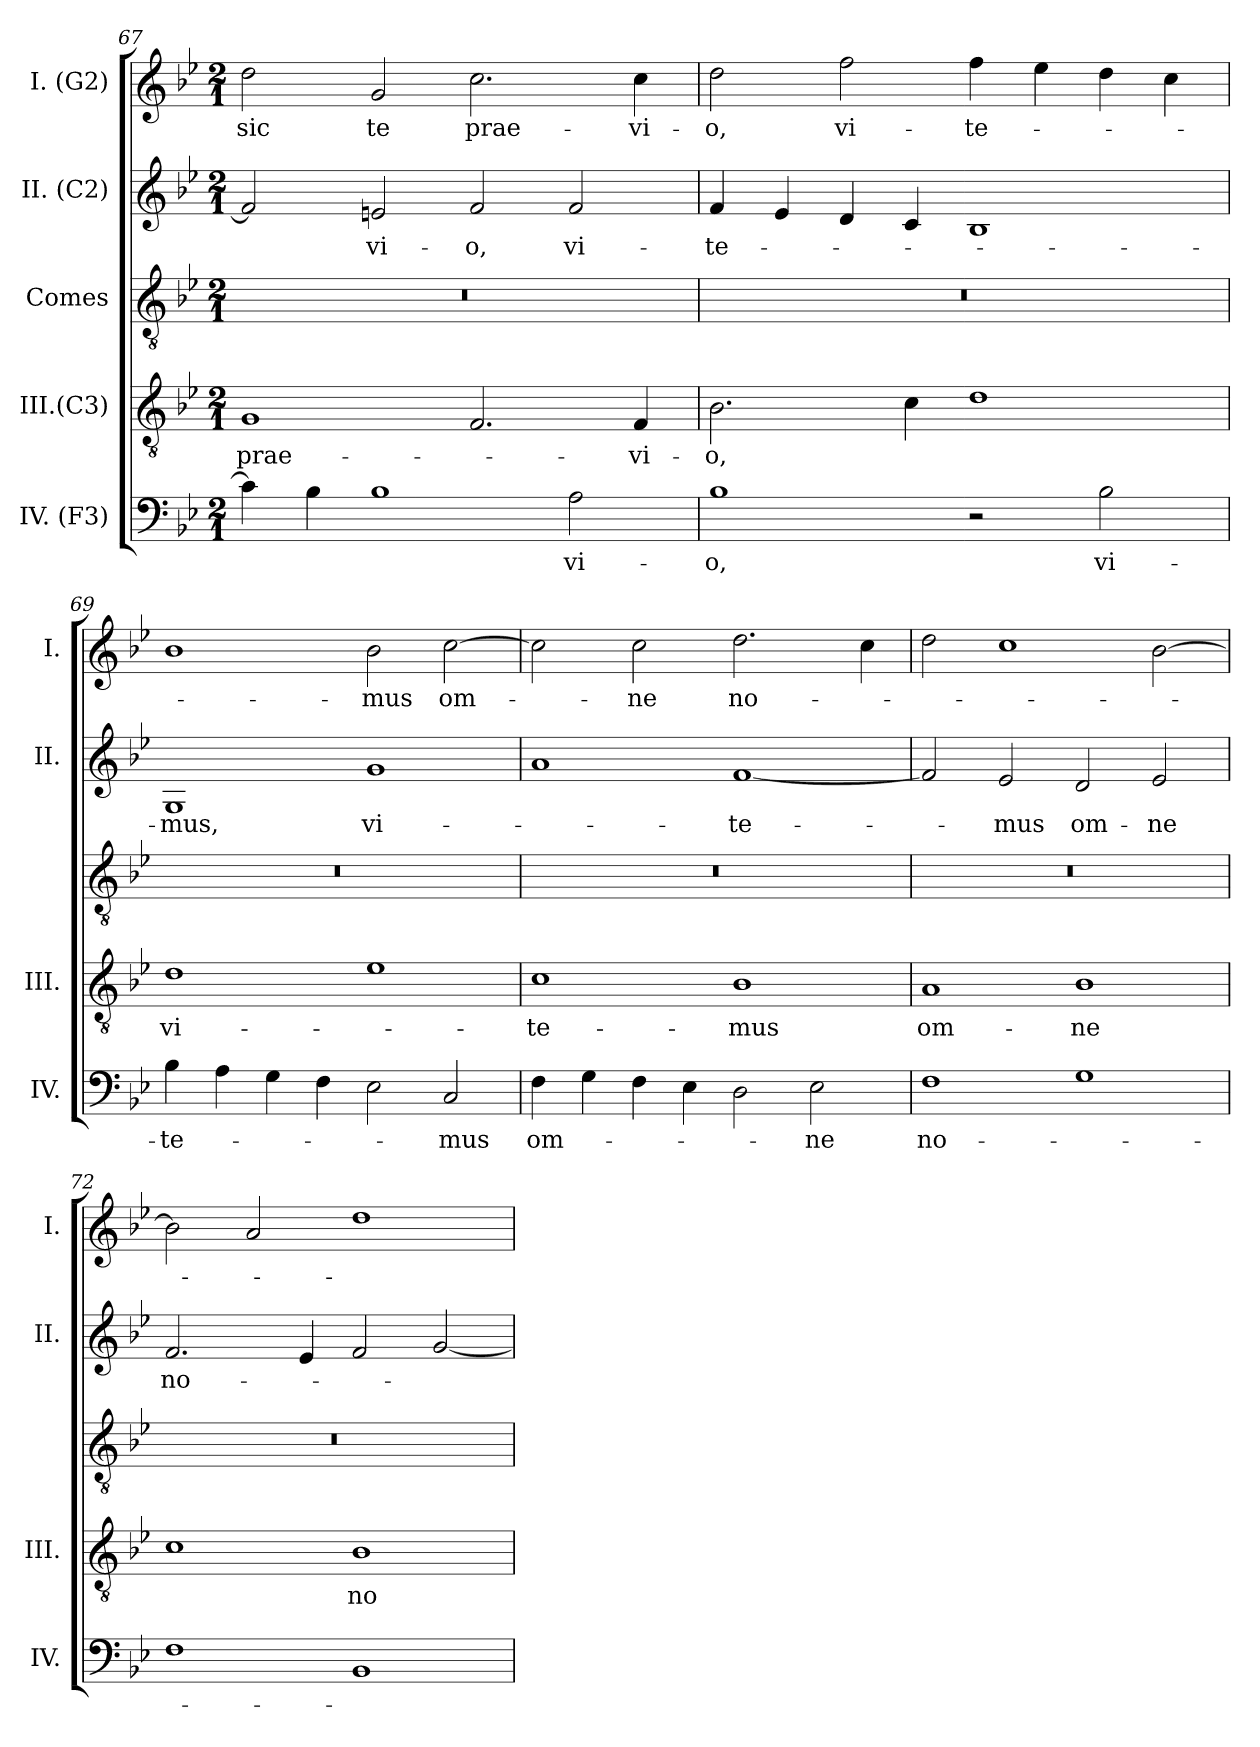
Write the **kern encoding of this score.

**kern	**text	**kern	**text	**kern	**kern	**text	**kern	**text
*part5	*part5	*part4	*part4	*part3	*part2	*part2	*part1	*part1
*staff5	*staff5	*staff4	*staff4	*staff3	*staff2	*staff2	*staff1	*staff1
*I"IV. (F3)	*	*I"III.(C3)	*	*I"Comes	*I"II. (C2)	*	*I"I. (G2)	*
*I'IV.	*	*I'III.	*	*	*I'II.	*	*I'I.	*
*clefF4	*	*clefGv2	*	*clefGv2	*clefG2	*	*clefG2	*
*	*	*ITrd7c12	*	*ITrd7c12	*ITrd7c12	*	*	*
*k[b-e-]	*	*k[b-e-]	*	*k[b-e-]	*k[b-e-]	*	*k[b-e-]	*
*B-:	*	*B-:	*	*B-:	*B-:	*	*B-:	*
*M2/1	*	*M2/1	*	*M2/1	*M2/1	*	*M2/1	*
=67	=67	=67	=67	=67	=67	=67	=67	=67
!	!	!	!LO:LY:b:color=#000000	!LO:N:vis=1	!	!	!	!
!	!	!	!	!	!	!	!	!LO:LY:b:color=#000000
4ci\]	.	1GGi	prae-	0r	2Fi/]	.	2ddi\	sic
4B-i\	.	.	.	.	.	.	.	.
!	!	!	!	!	!	!LO:LY:b:color=#000000	!	!
!	!	!	!	!	!	!	!	!LO:LY:b:color=#000000
1B-i	.	.	.	.	2Eni/	-vi-	2gi/	te
!	!	!	!	!	!	!LO:LY:b:color=#000000	!	!
!	!	!	!	!	!	!	!	!LO:LY:b:color=#000000
.	.	2.FFi/	.	.	2Fi/	-o,	2.cci\	prae-
!	!LO:LY:b:color=#000000	!	!	!	!	!	!	!
!	!	!	!	!	!	!LO:LY:b:color=#000000	!	!
2Ai\	-vi-	.	.	.	2Fi/	vi-	.	.
!	!	!	!LO:LY:b:color=#000000	!	!	!	!	!
!	!	!	!	!	!	!	!	!LO:LY:b:color=#000000
.	.	4FFi/	-vi-	.	.	.	4cci\	-vi-
=68	=68	=68	=68	=68	=68	=68	=68	=68
!	!LO:LY:b:color=#000000	!	!	!	!	!	!	!
!	!	!	!LO:LY:b:color=#000000	!LO:N:vis=1	!	!	!	!
!	!	!	!	!	!	!LO:LY:b:color=#000000	!	!
!	!	!	!	!	!	!	!	!LO:LY:b:color=#000000
1B-i	-o,	2.BB-i\	-o,	0r	4Fi/	-te-	2ddi\	-o,
.	.	.	.	.	4E-i/	.	.	.
!	!	!	!	!	!	!	!	!LO:LY:b:color=#000000
.	.	.	.	.	4Di/	.	2ffi\	vi-
.	.	4Ci\	.	.	4Ci/	.	.	.
!	!	!	!	!	!	!	!	!LO:LY:b:color=#000000
2r	.	1Di	.	.	1BB-i	.	4ffi\	-te-
.	.	.	.	.	.	.	4ee-i\	.
!	!LO:LY:b:color=#000000	!	!	!	!	!	!	!
2B-i\	vi-	.	.	.	.	.	4ddi\	.
.	.	.	.	.	.	.	4cci\	.
!!LO:LB:g=z
=69	=69	=69	=69	=69	=69	=69	=69	=69
!	!LO:LY:b:color=#000000	!	!	!	!	!	!	!
!	!	!	!LO:LY:b:color=#000000	!LO:N:vis=1	!	!	!	!
!	!	!	!	!	!	!LO:LY:b:color=#000000	!	!
4B-i\	-te-	1Di	vi-	0r	1GGi	-mus,	1b-i	.
4Ai\	.	.	.	.	.	.	.	.
4Gi\	.	.	.	.	.	.	.	.
4Fi\	.	.	.	.	.	.	.	.
!	!	!	!	!	!	!LO:LY:b:color=#000000	!	!
!	!	!	!	!	!	!	!	!LO:LY:b:color=#000000
2E-i\	.	1E-i	.	.	1Gi	vi-	2b-i\	-mus
!	!LO:LY:b:color=#000000	!	!	!	!	!	!	!
!	!	!	!	!	!	!	!	!LO:LY:b:color=#000000
2Ci/	-mus	.	.	.	.	.	[2cci\	om-
=70	=70	=70	=70	=70	=70	=70	=70	=70
!	!LO:LY:b:color=#000000	!	!	!	!	!	!	!
!	!	!	!LO:LY:b:color=#000000	!LO:N:vis=1	!	!	!	!
4Fi\	om-	1Ci	-te-	0r	1Ai	.	2cci\]	.
4Gi\	.	.	.	.	.	.	.	.
!	!	!	!	!	!	!	!	!LO:LY:b:color=#000000
4Fi\	.	.	.	.	.	.	2cci\	-ne
4E-i\	.	.	.	.	.	.	.	.
!	!	!	!LO:LY:b:color=#000000	!	!	!	!	!
!	!	!	!	!	!	!LO:LY:b:color=#000000	!	!
!	!	!	!	!	!	!	!	!LO:LY:b:color=#000000
2Di\	.	1BB-i	-mus	.	[1Fi	-te-	2.ddi\	no-
!	!LO:LY:b:color=#000000	!	!	!	!	!	!	!
2E-i\	-ne	.	.	.	.	.	.	.
.	.	.	.	.	.	.	4cci\	.
=71	=71	=71	=71	=71	=71	=71	=71	=71
!	!LO:LY:b:color=#000000	!	!	!	!	!	!	!
!	!	!	!LO:LY:b:color=#000000	!LO:N:vis=1	!	!	!	!
1Fi	no-	1AAi	om-	0r	2Fi/]	.	2ddi\	.
!	!	!	!	!	!	!LO:LY:b:color=#000000	!	!
.	.	.	.	.	2E-i/	-mus	1cci	.
!	!	!	!LO:LY:b:color=#000000	!	!	!	!	!
!	!	!	!	!	!	!LO:LY:b:color=#000000	!	!
1Gi	.	1BB-i	-ne	.	2Di/	om-	.	.
!	!	!	!	!	!	!LO:LY:b:color=#000000	!	!
.	.	.	.	.	2E-i/	-ne	[2b-i\	.
=72	=72	=72	=72	=72	=72	=72	=72	=72
!	!	!	!	!LO:N:vis=1	!	!	!	!
!	!	!	!	!	!	!LO:LY:b:color=#000000	!	!
1Fi	.	1Ci	.	0r	2.Fi/	no-	2b-i\]	.
.	.	.	.	.	.	.	2ai/	.
.	.	.	.	.	4E-i/	.	.	.
!	!	!	!LO:LY:b:color=#000000	!	!	!	!	!
1BB-i	.	1BB-i	no-	.	2Fi/	.	1ddi	.
.	.	.	.	.	[2Gi/	.	.	.
=	=	=	=	=	=	=	=	=
*-	*-	*-	*-	*-	*-	*-	*-	*-
